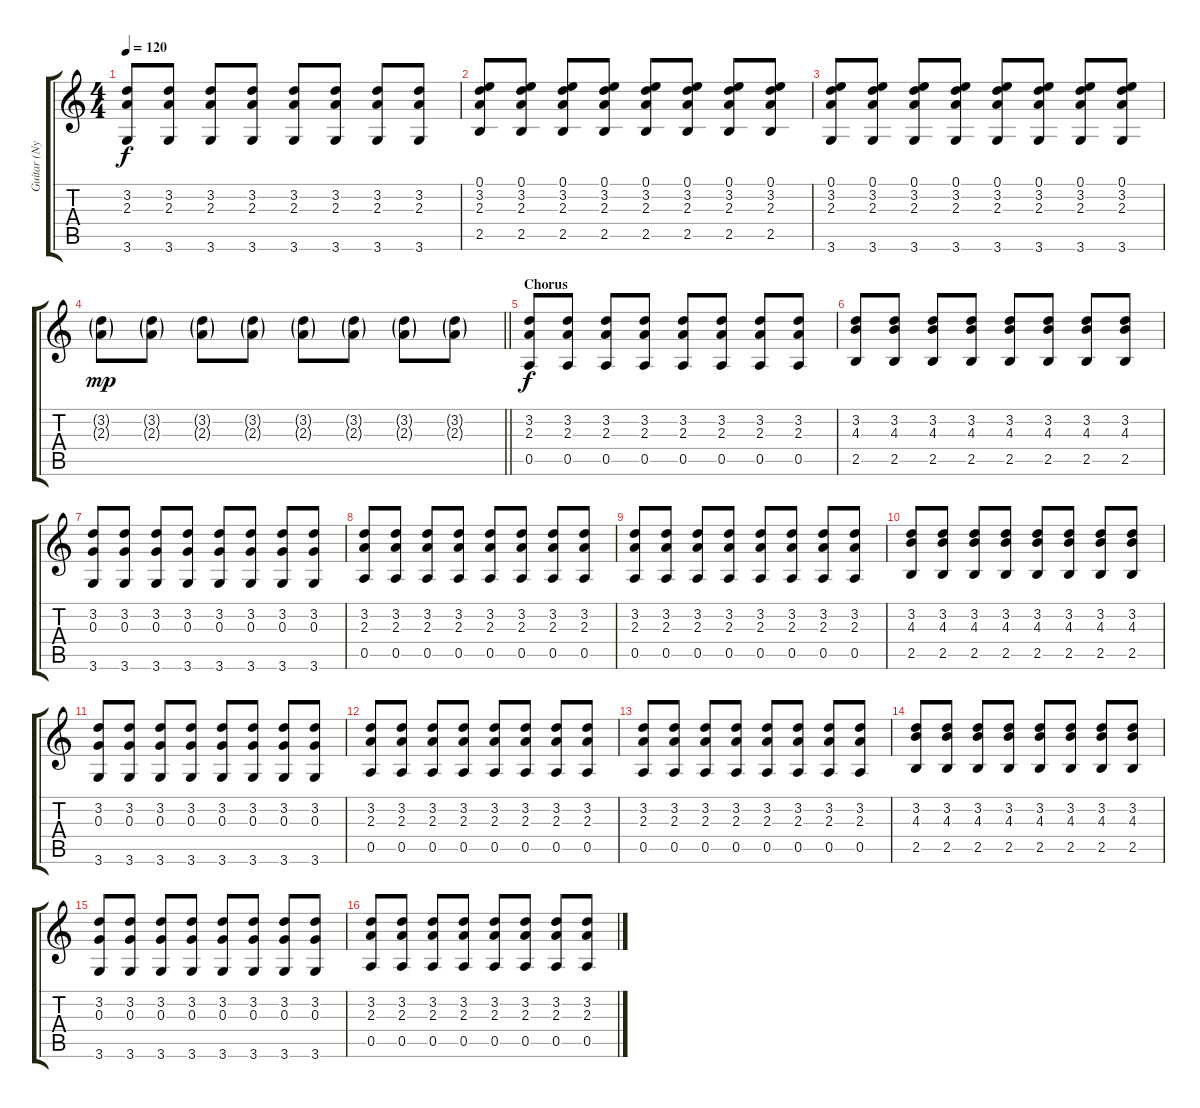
\track ("Guitar (Nylon)" "Guitar (Ny") {instrument acousticguitarnylon}
\staff {score tabs}
\tuning (E4 B3 G3 D3 A2 E2) {hide}
\ts (4 4)
\tempo 120
\clef g2
\ks c
(3.2 2.3 3.6).8{dy f} (3.2 2.3 3.6).8 (3.2 2.3 3.6).8 (3.2 2.3 3.6).8 (3.2 2.3 3.6).8 (3.2 2.3 3.6).8 (3.2 2.3 3.6).8 (3.2 2.3 3.6).8 |
(0.1 3.2 2.3 2.5).8 (0.1 3.2 2.3 2.5).8 (0.1 3.2 2.3 2.5).8 (0.1 3.2 2.3 2.5).8 (0.1 3.2 2.3 2.5).8 (0.1 3.2 2.3 2.5).8 (0.1 3.2 2.3 2.5).8 (0.1 3.2 2.3 2.5).8 |
(0.1 3.2 2.3 3.6).8 (0.1 3.2 2.3 3.6).8 (0.1 3.2 2.3 3.6).8 (0.1 3.2 2.3 3.6).8 (0.1 3.2 2.3 3.6).8 (0.1 3.2 2.3 3.6).8 (0.1 3.2 2.3 3.6).8 (0.1 3.2 2.3 3.6).8 |
\barLineRight lightlight
(3.2{g} 2.3{g}).8{dy mp} (3.2{g} 2.3{g}).8 (3.2{g} 2.3{g}).8 (3.2{g} 2.3{g}).8 (3.2{g} 2.3{g}).8 (3.2{g} 2.3{g}).8 (3.2{g} 2.3{g}).8 (3.2{g} 2.3{g}).8 |
\section ("" "Chorus")
(3.2 2.3 0.5).8{dy f} (3.2 2.3 0.5).8 (3.2 2.3 0.5).8 (3.2 2.3 0.5).8 (3.2 2.3 0.5).8 (3.2 2.3 0.5).8 (3.2 2.3 0.5).8 (3.2 2.3 0.5).8 |
(3.2 4.3 2.5).8 (3.2 4.3 2.5).8 (3.2 4.3 2.5).8 (3.2 4.3 2.5).8 (3.2 4.3 2.5).8 (3.2 4.3 2.5).8 (3.2 4.3 2.5).8 (3.2 4.3 2.5).8 |
(3.2 0.3 3.6).8 (3.2 0.3 3.6).8 (3.2 0.3 3.6).8 (3.2 0.3 3.6).8 (3.2 0.3 3.6).8 (3.2 0.3 3.6).8 (3.2 0.3 3.6).8 (3.2 0.3 3.6).8 |
(3.2 2.3 0.5).8 (3.2 2.3 0.5).8 (3.2 2.3 0.5).8 (3.2 2.3 0.5).8 (3.2 2.3 0.5).8 (3.2 2.3 0.5).8 (3.2 2.3 0.5).8 (3.2 2.3 0.5).8 |
(3.2 2.3 0.5).8 (3.2 2.3 0.5).8 (3.2 2.3 0.5).8 (3.2 2.3 0.5).8 (3.2 2.3 0.5).8 (3.2 2.3 0.5).8 (3.2 2.3 0.5).8 (3.2 2.3 0.5).8 |
(3.2 4.3 2.5).8 (3.2 4.3 2.5).8 (3.2 4.3 2.5).8 (3.2 4.3 2.5).8 (3.2 4.3 2.5).8 (3.2 4.3 2.5).8 (3.2 4.3 2.5).8 (3.2 4.3 2.5).8 |
(3.2 0.3 3.6).8 (3.2 0.3 3.6).8 (3.2 0.3 3.6).8 (3.2 0.3 3.6).8 (3.2 0.3 3.6).8 (3.2 0.3 3.6).8 (3.2 0.3 3.6).8 (3.2 0.3 3.6).8 |
(3.2 2.3 0.5).8 (3.2 2.3 0.5).8 (3.2 2.3 0.5).8 (3.2 2.3 0.5).8 (3.2 2.3 0.5).8 (3.2 2.3 0.5).8 (3.2 2.3 0.5).8 (3.2 2.3 0.5).8 |
(3.2 2.3 0.5).8 (3.2 2.3 0.5).8 (3.2 2.3 0.5).8 (3.2 2.3 0.5).8 (3.2 2.3 0.5).8 (3.2 2.3 0.5).8 (3.2 2.3 0.5).8 (3.2 2.3 0.5).8 |
(3.2 4.3 2.5).8 (3.2 4.3 2.5).8 (3.2 4.3 2.5).8 (3.2 4.3 2.5).8 (3.2 4.3 2.5).8 (3.2 4.3 2.5).8 (3.2 4.3 2.5).8 (3.2 4.3 2.5).8 |
(3.2 0.3 3.6).8 (3.2 0.3 3.6).8 (3.2 0.3 3.6).8 (3.2 0.3 3.6).8 (3.2 0.3 3.6).8 (3.2 0.3 3.6).8 (3.2 0.3 3.6).8 (3.2 0.3 3.6).8 |
(3.2 2.3 0.5).8 (3.2 2.3 0.5).8 (3.2 2.3 0.5).8 (3.2 2.3 0.5).8 (3.2 2.3 0.5).8 (3.2 2.3 0.5).8 (3.2 2.3 0.5).8 (3.2 2.3 0.5).8
